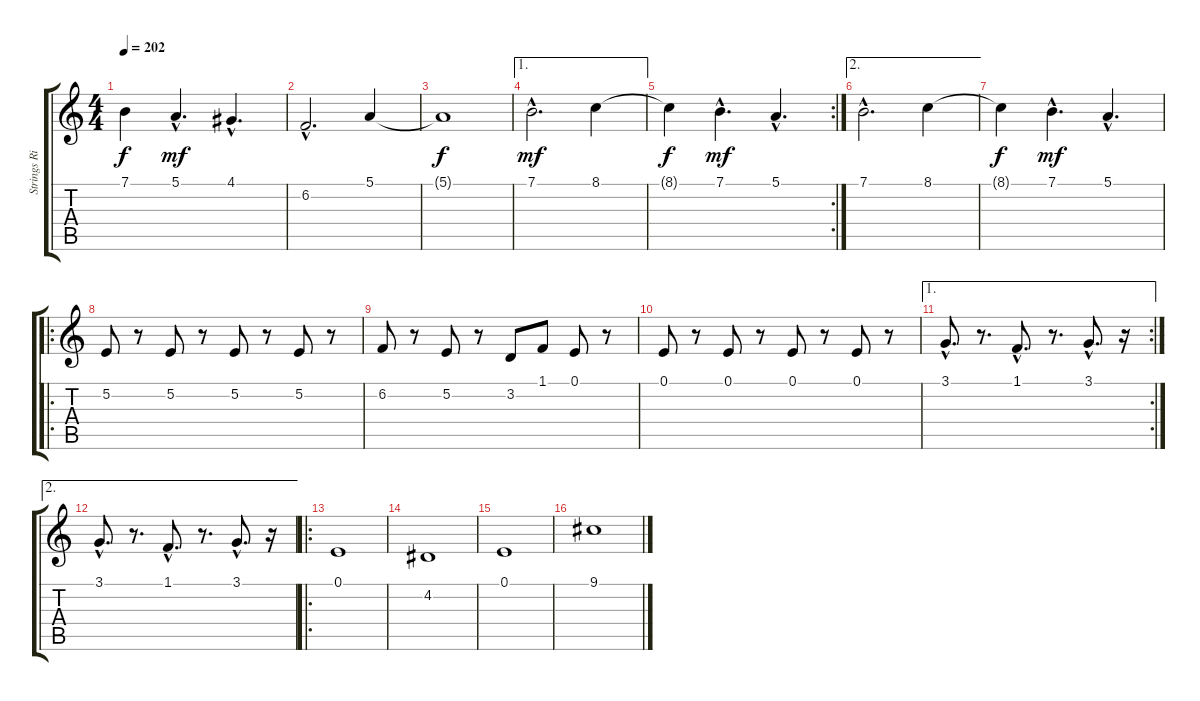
\track ("Strings Right Hand" "Strings Ri") {instrument stringensemble1}
\staff {score tabs}
\tuning (E4 B3 G3 D3 A2 E2) {hide}
\ts (4 4)
\tempo 202
\clef g2
\ks c
7.1{t}.4{dy f} 5.1{hac}.4{d dy mf} 4.1{hac}.4{d} |
6.2{hac}.2{d} 5.1.4 |
5.1{t}.1{dy f} |
\ae 1
7.1{hac}.2{d dy mf} 8.1.4 |
\rc 2
8.1{t}.4{dy f} 7.1{hac}.4{d dy mf} 5.1{hac}.4{d} |
\ae 2
7.1{hac}.2{d} 8.1.4 |
8.1{t}.4{dy f} 7.1{hac}.4{d dy mf} 5.1{hac}.4{d} |
\ro
5.2.8 r.8 5.2.8 r.8 5.2.8 r.8 5.2.8 r.8 |
6.2.8 r.8 5.2.8 r.8 3.2.8 1.1.8 0.1.8 r.8 |
0.1.8 r.8 0.1.8 r.8 0.1.8 r.8 0.1.8 r.8 |
\ae 1
\rc 2
3.1{hac}.8{d} r.8{d} 1.1{hac}.8{d} r.8{d} 3.1{hac}.8{d} r.16 |
\ae 2
3.1{hac}.8{d} r.8{d} 1.1{hac}.8{d} r.8{d} 3.1{hac}.8{d} r.16 |
\ro
0.1.1 |
4.2.1 |
0.1.1 |
9.1.1
